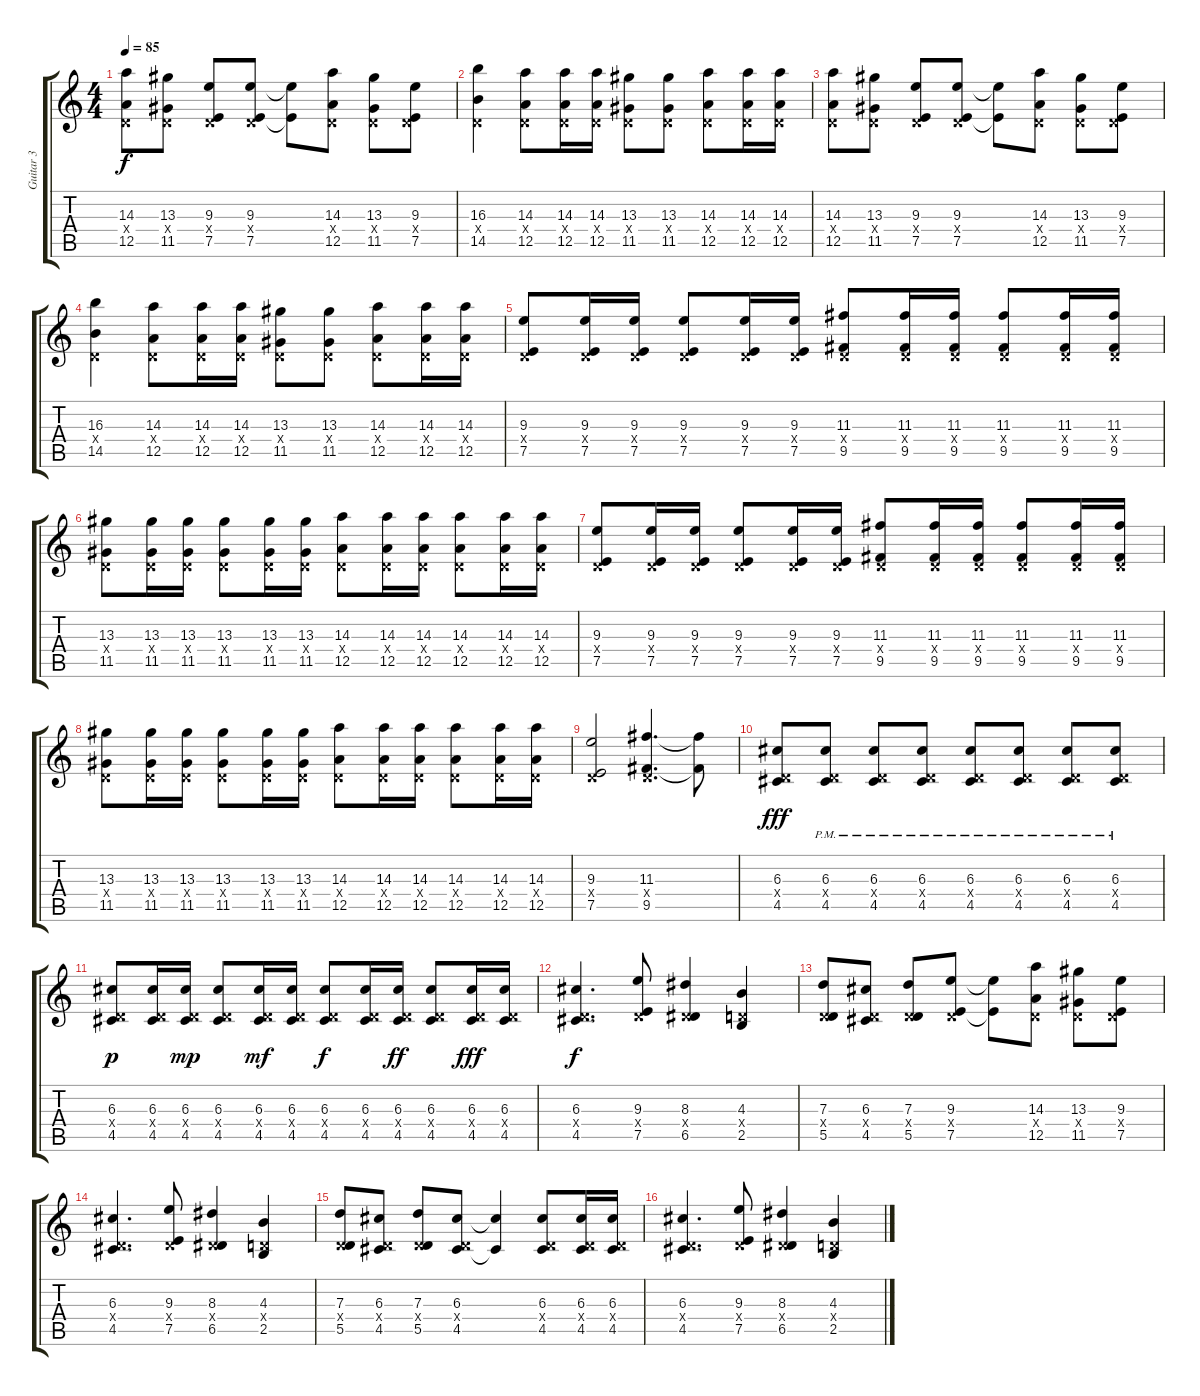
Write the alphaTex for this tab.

\track ("Guitar 3" "Guitar 3") {instrument electricguitarclean}
\staff {score tabs}
\tuning (E4 B3 G3 D3 A2 E2) {hide}
\ts (4 4)
\tempo 85
\clef g2
\ks c
(14.3 0.4{x} 12.5).8{dy f} (13.3 0.4{x} 11.5).8 (9.3 0.4{x} 7.5).8 (9.3 0.4{x} 7.5).8 (9.3{t} 7.5{t}).8 (14.3 0.4{x} 12.5).8 (13.3 0.4{x} 11.5).8 (9.3 0.4{x} 7.5).8 |
(16.3 0.4{x} 14.5).4 (14.3 0.4{x} 12.5).8 (14.3 0.4{x} 12.5).16 (14.3 0.4{x} 12.5).16 (13.3 0.4{x} 11.5).8 (13.3 0.4{x} 11.5).8 (14.3 0.4{x} 12.5).8 (14.3 0.4{x} 12.5).16 (14.3 0.4{x} 12.5).16 |
(14.3 0.4{x} 12.5).8 (13.3 0.4{x} 11.5).8 (9.3 0.4{x} 7.5).8 (9.3 0.4{x} 7.5).8 (9.3{t} 7.5{t}).8 (14.3 0.4{x} 12.5).8 (13.3 0.4{x} 11.5).8 (9.3 0.4{x} 7.5).8 |
(16.3 0.4{x} 14.5).4 (14.3 0.4{x} 12.5).8 (14.3 0.4{x} 12.5).16 (14.3 0.4{x} 12.5).16 (13.3 0.4{x} 11.5).8 (13.3 0.4{x} 11.5).8 (14.3 0.4{x} 12.5).8 (14.3 0.4{x} 12.5).16 (14.3 0.4{x} 12.5).16 |
(9.3 0.4{x} 7.5).8 (9.3 0.4{x} 7.5).16 (9.3 0.4{x} 7.5).16 (9.3 0.4{x} 7.5).8 (9.3 0.4{x} 7.5).16 (9.3 0.4{x} 7.5).16 (11.3 0.4{x} 9.5).8 (11.3 0.4{x} 9.5).16 (11.3 0.4{x} 9.5).16 (11.3 0.4{x} 9.5).8 (11.3 0.4{x} 9.5).16 (11.3 0.4{x} 9.5).16 |
(13.3 0.4{x} 11.5).8 (13.3 0.4{x} 11.5).16 (13.3 0.4{x} 11.5).16 (13.3 0.4{x} 11.5).8 (13.3 0.4{x} 11.5).16 (13.3 0.4{x} 11.5).16 (14.3 0.4{x} 12.5).8 (14.3 0.4{x} 12.5).16 (14.3 0.4{x} 12.5).16 (14.3 0.4{x} 12.5).8 (14.3 0.4{x} 12.5).16 (14.3 0.4{x} 12.5).16 |
(9.3 0.4{x} 7.5).8 (9.3 0.4{x} 7.5).16 (9.3 0.4{x} 7.5).16 (9.3 0.4{x} 7.5).8 (9.3 0.4{x} 7.5).16 (9.3 0.4{x} 7.5).16 (11.3 0.4{x} 9.5).8 (11.3 0.4{x} 9.5).16 (11.3 0.4{x} 9.5).16 (11.3 0.4{x} 9.5).8 (11.3 0.4{x} 9.5).16 (11.3 0.4{x} 9.5).16 |
(13.3 0.4{x} 11.5).8 (13.3 0.4{x} 11.5).16 (13.3 0.4{x} 11.5).16 (13.3 0.4{x} 11.5).8 (13.3 0.4{x} 11.5).16 (13.3 0.4{x} 11.5).16 (14.3 0.4{x} 12.5).8 (14.3 0.4{x} 12.5).16 (14.3 0.4{x} 12.5).16 (14.3 0.4{x} 12.5).8 (14.3 0.4{x} 12.5).16 (14.3 0.4{x} 12.5).16 |
(9.3 0.4{x} 7.5).2 (11.3 0.4{x} 9.5).4{d} (11.3{t} 9.5{t}).8 |
(6.3 0.4{x} 4.5).8{dy fff} (6.3{pm} 0.4{x} 4.5{pm}).8 (6.3{pm} 0.4{x} 4.5{pm}).8 (6.3{pm} 0.4{x} 4.5{pm}).8 (6.3{pm} 0.4{x} 4.5{pm}).8 (6.3{pm} 0.4{x} 4.5{pm}).8 (6.3{pm} 0.4{x} 4.5{pm}).8 (6.3{pm} 0.4{x} 4.5{pm}).8 |
(6.3 0.4{x} 4.5).8{dy p} (6.3 0.4{x} 4.5).16 (6.3 0.4{x} 4.5).16{dy mp} (6.3 0.4{x} 4.5).8 (6.3 0.4{x} 4.5).16{dy mf} (6.3 0.4{x} 4.5).16 (6.3 0.4{x} 4.5).8{dy f} (6.3 0.4{x} 4.5).16 (6.3 0.4{x} 4.5).16{dy ff} (6.3 0.4{x} 4.5).8 (6.3 0.4{x} 4.5).16{dy fff} (6.3 0.4{x} 4.5).16 |
(6.3 0.4{x} 4.5).4{d dy f} (9.3 0.4{x} 7.5).8 (8.3 0.4{x} 6.5).4 (4.3 0.4{x} 2.5).4 |
(7.3 0.4{x} 5.5).8 (6.3 0.4{x} 4.5).8 (7.3 0.4{x} 5.5).8 (9.3 0.4{x} 7.5).8 (9.3{t} 7.5{t}).8 (14.3 0.4{x} 12.5).8 (13.3 0.4{x} 11.5).8 (9.3 0.4{x} 7.5).8 |
(6.3 0.4{x} 4.5).4{d} (9.3 0.4{x} 7.5).8 (8.3 0.4{x} 6.5).4 (4.3 0.4{x} 2.5).4 |
(7.3 0.4{x} 5.5).8 (6.3 0.4{x} 4.5).8 (7.3 0.4{x} 5.5).8 (6.3 0.4{x} 4.5).8 (6.3{t} 4.5{t}).4 (6.3 0.4{x} 4.5).8 (6.3 0.4{x} 4.5).16 (6.3 0.4{x} 4.5).16 |
(6.3 0.4{x} 4.5).4{d} (9.3 0.4{x} 7.5).8 (8.3 0.4{x} 6.5).4 (4.3 0.4{x} 2.5).4
